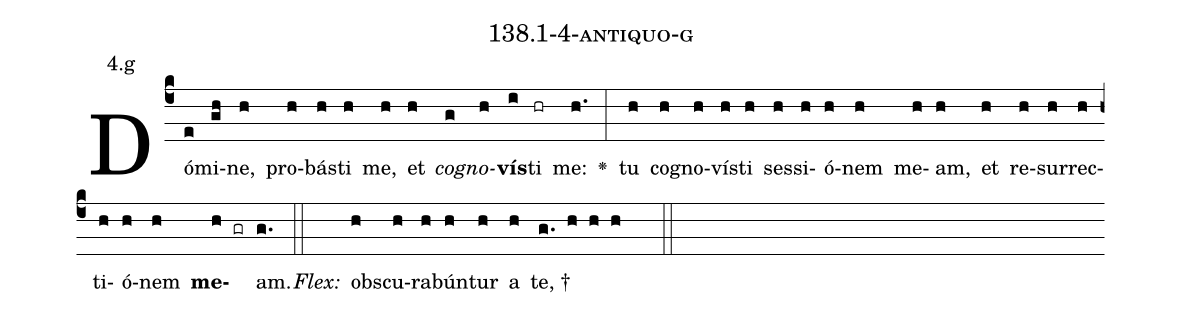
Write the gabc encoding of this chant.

name: 138.1-4-antiquo-g;
annotation: 4.g;
%%
(c4)Dó(e)mi(gh)ne,(h) pro(h)bás(h)ti(h) me,(h) et(h) <i>co</i>(g)<i>gno</i>(h)<b>vís</b>(i)ti(hr) me:(h.) <v>\greheightstar</v>(:) tu(h) co(h)gno(h)vís(h)ti(h) ses(h)si(h)ó(h)nem(h) me(h)am,(h) et(h) re(h)sur(h)rec(h)ti(h)ó(h)nem(h) <b>me</b>(h gr)am.(g.) (::)
<i>Flex:</i>()  obs(h)cu(h)ra(h)bún(h)tur(h) a(h) te, †(g. h h h  ::)

%E(h) u(h) o(h) u(h) a(h) e.(g.) (::)
